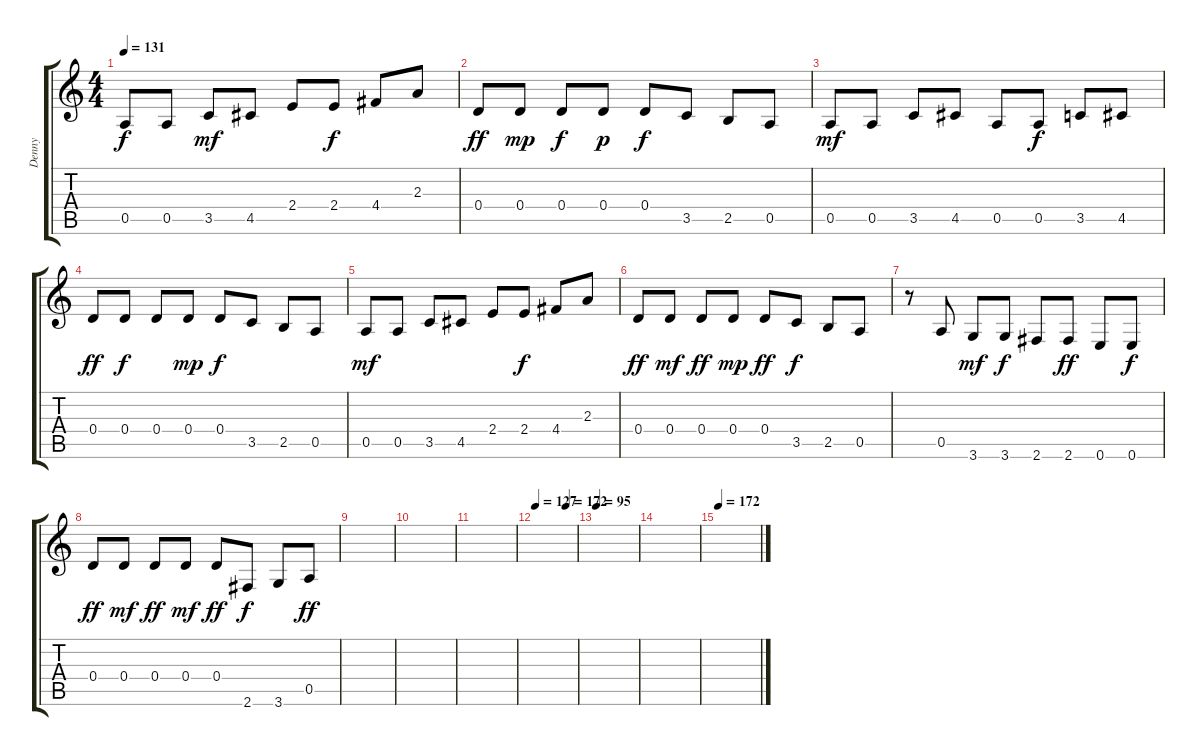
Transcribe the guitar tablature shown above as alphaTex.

\track ("Denny" "Denny") {instrument acousticguitarsteel}
\staff {score tabs}
\tuning (E4 B3 G3 D3 A2 E2) {hide}
\ts (4 4)
\tempo 131
\clef g2
\ks c
0.5.8{dy f} 0.5.8 3.5.8{dy mf} 4.5.8 2.4.8 2.4.8{dy f} 4.4.8 2.3.8 |
0.4.8{dy ff} 0.4.8{dy mp} 0.4.8{dy f} 0.4.8{dy p} 0.4.8{dy f} 3.5.8 2.5.8 0.5.8 |
0.5.8{dy mf} 0.5.8 3.5.8 4.5.8 0.5.8 0.5.8{dy f} 3.5.8 4.5.8 |
0.4.8{dy ff} 0.4.8{dy f} 0.4.8 0.4.8{dy mp} 0.4.8{dy f} 3.5.8 2.5.8 0.5.8 |
0.5.8{dy mf} 0.5.8 3.5.8 4.5.8 2.4.8 2.4.8{dy f} 4.4.8 2.3.8 |
0.4.8{dy ff} 0.4.8{dy mf} 0.4.8{dy ff} 0.4.8{dy mp} 0.4.8{dy ff} 3.5.8{dy f} 2.5.8 0.5.8 |
r.8 0.5.8 3.6.8{dy mf} 3.6.8{dy f} 2.6.8 2.6.8{dy ff} 0.6.8 0.6.8{dy f} |
0.4.8{dy ff} 0.4.8{dy mf} 0.4.8{dy ff} 0.4.8{dy mf} 0.4.8{dy ff} 2.6.8{dy f} 3.6.8 0.5.8{dy ff} |
|
|
|
\tempo (172 0.75)
\tempo 127
|
\tempo 95
|
|
\tempo 172
